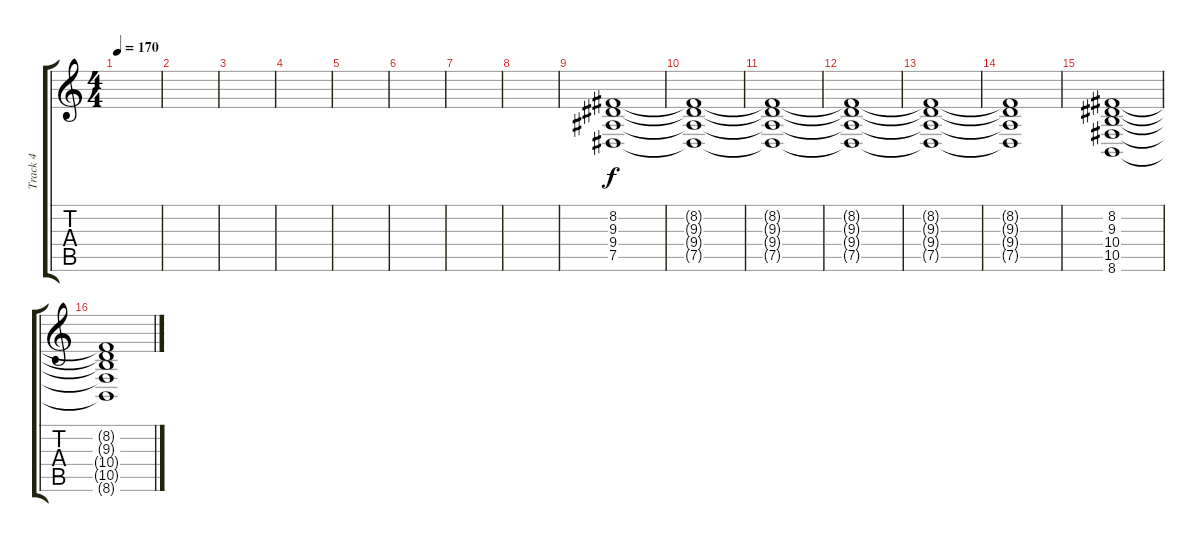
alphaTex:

\track ("Track 4" "Track 4") {instrument choiraahs}
\staff {score tabs}
\tuning (Eb4 Bb3 Gb3 Db3 Ab2 Eb2) {hide}
\ts (4 4)
\tempo 170
\clef g2
\ks c
|
|
|
|
|
|
|
|
(8.2 9.3 9.4 7.5).1 |
(8.2{t} 9.3{t} 9.4{t} 7.5{t}).1 |
(8.2{t} 9.3{t} 9.4{t} 7.5{t}).1 |
(8.2{t} 9.3{t} 9.4{t} 7.5{t}).1 |
(8.2{t} 9.3{t} 9.4{t} 7.5{t}).1 |
(8.2{t} 9.3{t} 9.4{t} 7.5{t}).1 |
(8.2 9.3 10.4 10.5 8.6).1 |
(8.2{t} 9.3{t} 10.4{t} 10.5{t} 8.6{t}).1
